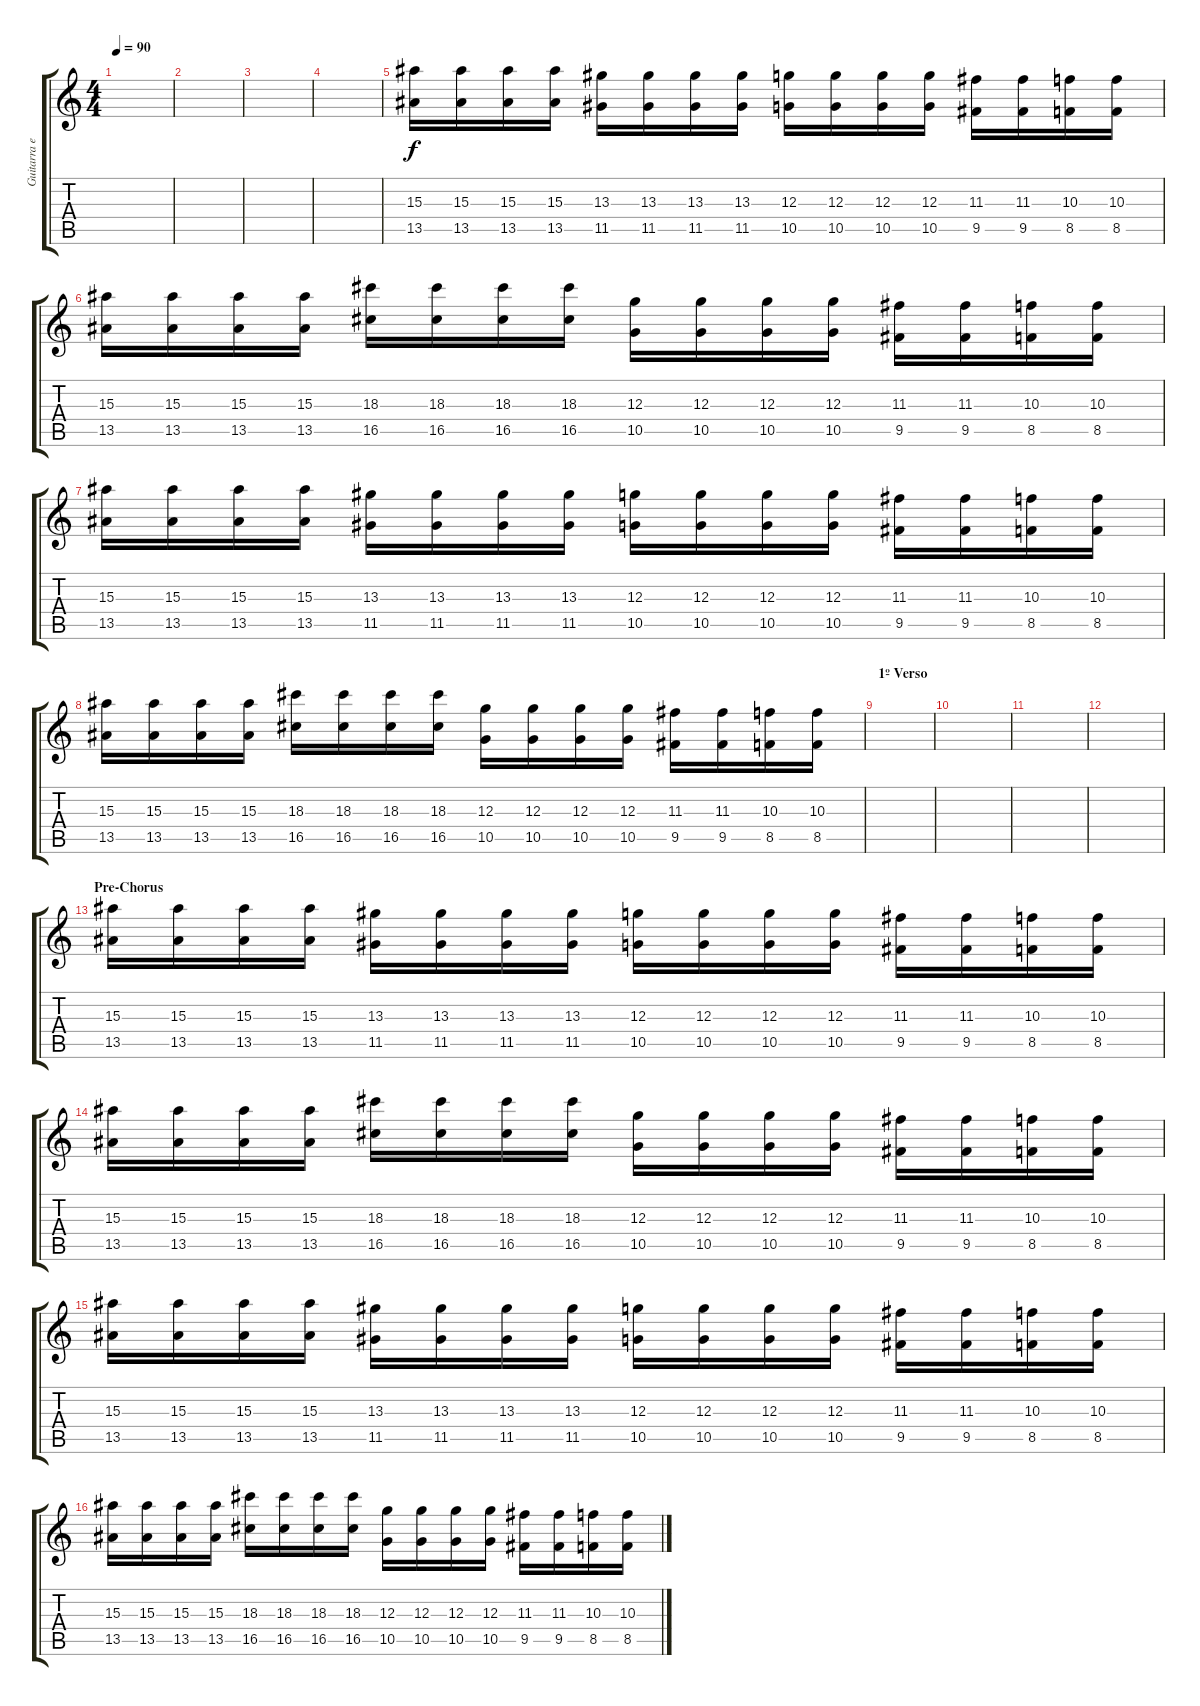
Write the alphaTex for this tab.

\track ("Guitarra extra" "Guitarra e") {instrument overdrivenguitar}
\staff {score tabs}
\tuning (E4 B3 G3 D3 A2 E2) {hide}
\ts (4 4)
\tempo 90
\clef g2
\ks c
|
|
|
|
(15.3 13.5).16 (15.3 13.5).16 (15.3 13.5).16 (15.3 13.5).16 (13.3 11.5).16 (13.3 11.5).16 (13.3 11.5).16 (13.3 11.5).16 (12.3 10.5).16 (12.3 10.5).16 (12.3 10.5).16 (12.3 10.5).16 (11.3 9.5).16 (11.3 9.5).16 (10.3 8.5).16 (10.3 8.5).16 |
(15.3 13.5).16 (15.3 13.5).16 (15.3 13.5).16 (15.3 13.5).16 (18.3 16.5).16 (18.3 16.5).16 (18.3 16.5).16 (18.3 16.5).16 (12.3 10.5).16 (12.3 10.5).16 (12.3 10.5).16 (12.3 10.5).16 (11.3 9.5).16 (11.3 9.5).16 (10.3 8.5).16 (10.3 8.5).16 |
(15.3 13.5).16 (15.3 13.5).16 (15.3 13.5).16 (15.3 13.5).16 (13.3 11.5).16 (13.3 11.5).16 (13.3 11.5).16 (13.3 11.5).16 (12.3 10.5).16 (12.3 10.5).16 (12.3 10.5).16 (12.3 10.5).16 (11.3 9.5).16 (11.3 9.5).16 (10.3 8.5).16 (10.3 8.5).16 |
(15.3 13.5).16 (15.3 13.5).16 (15.3 13.5).16 (15.3 13.5).16 (18.3 16.5).16 (18.3 16.5).16 (18.3 16.5).16 (18.3 16.5).16 (12.3 10.5).16 (12.3 10.5).16 (12.3 10.5).16 (12.3 10.5).16 (11.3 9.5).16 (11.3 9.5).16 (10.3 8.5).16 (10.3 8.5).16 |
\section ("" "1º Verso")
|
|
|
|
\section ("" "Pre-Chorus")
(15.3 13.5).16 (15.3 13.5).16 (15.3 13.5).16 (15.3 13.5).16 (13.3 11.5).16 (13.3 11.5).16 (13.3 11.5).16 (13.3 11.5).16 (12.3 10.5).16 (12.3 10.5).16 (12.3 10.5).16 (12.3 10.5).16 (11.3 9.5).16 (11.3 9.5).16 (10.3 8.5).16 (10.3 8.5).16 |
(15.3 13.5).16 (15.3 13.5).16 (15.3 13.5).16 (15.3 13.5).16 (18.3 16.5).16 (18.3 16.5).16 (18.3 16.5).16 (18.3 16.5).16 (12.3 10.5).16 (12.3 10.5).16 (12.3 10.5).16 (12.3 10.5).16 (11.3 9.5).16 (11.3 9.5).16 (10.3 8.5).16 (10.3 8.5).16 |
(15.3 13.5).16 (15.3 13.5).16 (15.3 13.5).16 (15.3 13.5).16 (13.3 11.5).16 (13.3 11.5).16 (13.3 11.5).16 (13.3 11.5).16 (12.3 10.5).16 (12.3 10.5).16 (12.3 10.5).16 (12.3 10.5).16 (11.3 9.5).16 (11.3 9.5).16 (10.3 8.5).16 (10.3 8.5).16 |
(15.3 13.5).16 (15.3 13.5).16 (15.3 13.5).16 (15.3 13.5).16 (18.3 16.5).16 (18.3 16.5).16 (18.3 16.5).16 (18.3 16.5).16 (12.3 10.5).16 (12.3 10.5).16 (12.3 10.5).16 (12.3 10.5).16 (11.3 9.5).16 (11.3 9.5).16 (10.3 8.5).16 (10.3 8.5).16
